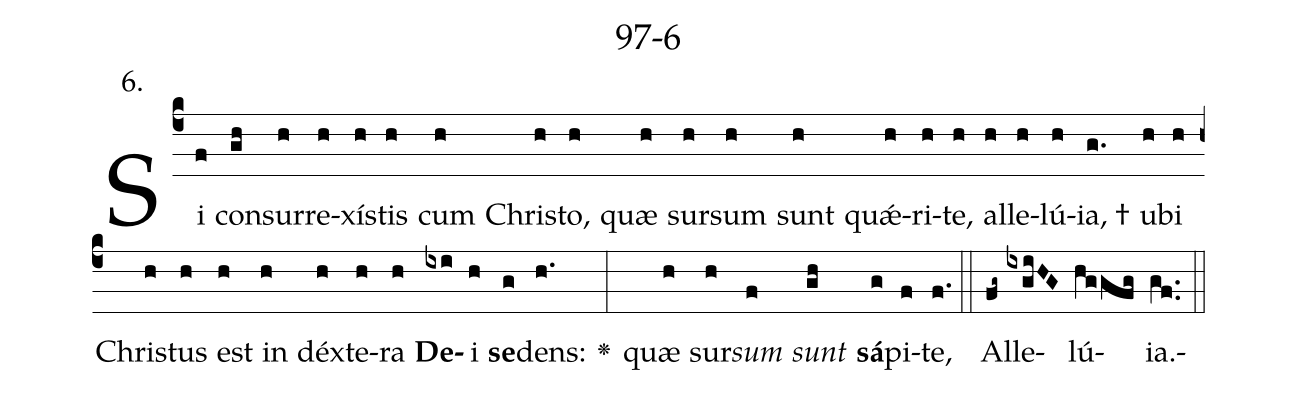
name: 97-6;
annotation: 6.;
%%
(c4) Si(f) con(gh)sur(h)re(h)xís(h)tis(h) cum(h) Chris(h)to,(h) quæ(h) sur(h)sum(h) sunt(h) quǽ(h)ri(h)te,(h) al(h)le(h)lú(h)ia, †(g.) u(h)bi(h) Chris(h)tus(h) est(h) in(h) déx(h)te(h)ra(h) <b>De</b>(ixi)i(h) <b>se</b>(g)dens:(h.) <v>\greheightstar</v>(:) quæ(h) sur(h)<i>sum</i>(f) <i>sunt</i>(gh) <b>sá</b>(g)pi(f)te,(f.) (::)
Al(fg~)le(ixgiHG)lú(hg/gfg)ia.(gf..)(::)

%E(h) u(h) o(f) u(gh) a(g) e.(f.) (::)
